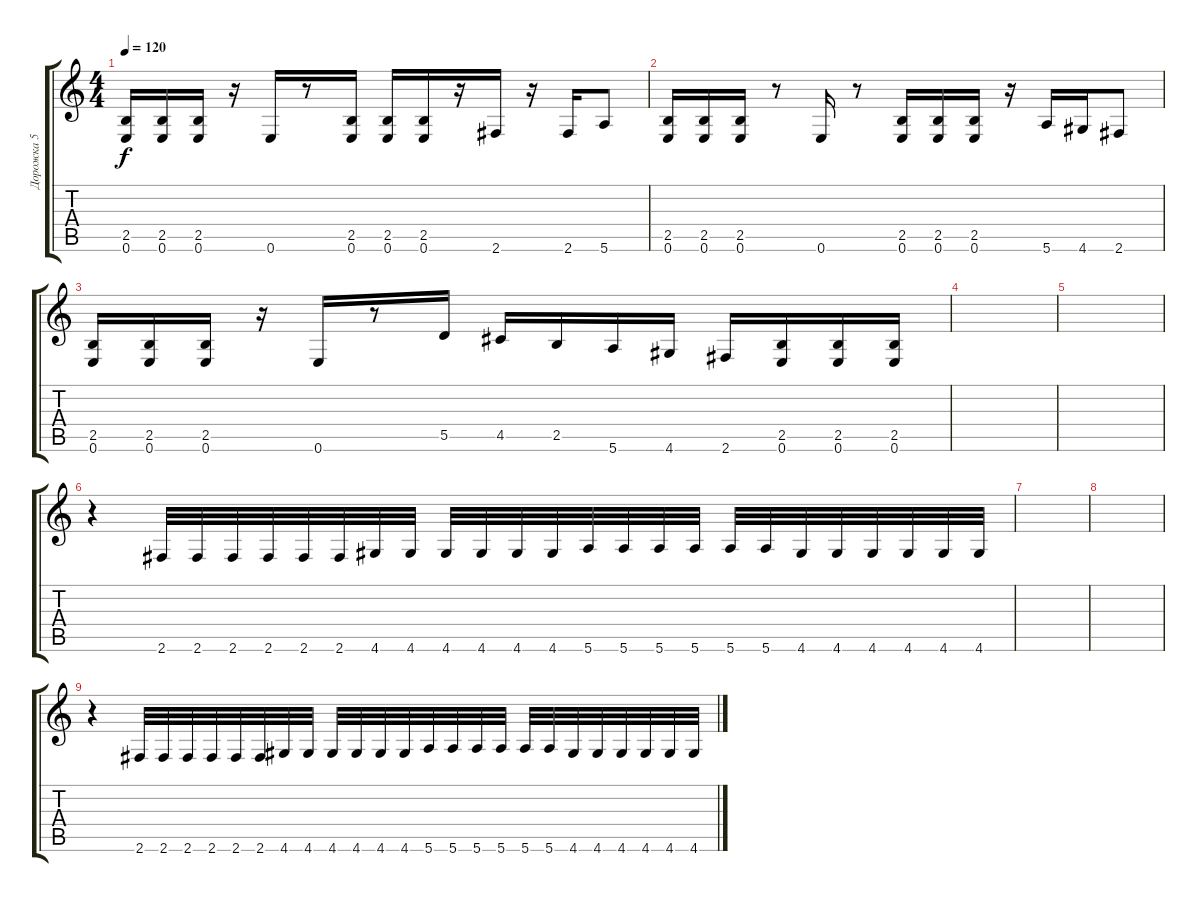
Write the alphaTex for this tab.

\track ("Дорожка 5" "Дорожка 5") {instrument distortionguitar}
\staff {score tabs}
\tuning (E4 B3 G3 D3 A2 E2) {hide}
\ts (4 4)
\tempo 120
\clef g2
\ks c
(2.5 0.6).16{dy f} (2.5 0.6).16 (2.5 0.6).16 r.16 0.6.16 r.8 (2.5 0.6).16 (2.5 0.6).16 (2.5 0.6).16 r.16 2.6.16 r.16 2.6.16 5.6.8 |
(2.5 0.6).16 (2.5 0.6).16 (2.5 0.6).16 r.8 0.6.16 r.8 (2.5 0.6).16 (2.5 0.6).16 (2.5 0.6).16 r.16 5.6.16 4.6.16 2.6.8 |
(2.5 0.6).16 (2.5 0.6).16 (2.5 0.6).16 r.16 0.6.16 r.8 5.5.16 4.5.16 2.5.16 5.6.16 4.6.16 2.6.16 (2.5 0.6).16 (2.5 0.6).16 (2.5 0.6).16 |
|
|
r.4 2.6.32 2.6.32 2.6.32 2.6.32 2.6.32 2.6.32 4.6.32 4.6.32 4.6.32 4.6.32 4.6.32 4.6.32 5.6.32 5.6.32 5.6.32 5.6.32 5.6.32 5.6.32 4.6.32 4.6.32 4.6.32 4.6.32 4.6.32 4.6.32 |
|
|
r.4 2.6.32 2.6.32 2.6.32 2.6.32 2.6.32 2.6.32 4.6.32 4.6.32 4.6.32 4.6.32 4.6.32 4.6.32 5.6.32 5.6.32 5.6.32 5.6.32 5.6.32 5.6.32 4.6.32 4.6.32 4.6.32 4.6.32 4.6.32 4.6.32
